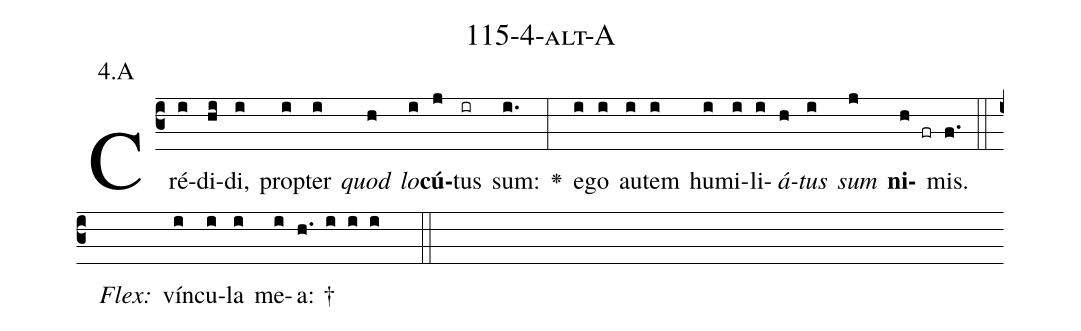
name: 115-4-alt-A;
annotation: 4.A;
%%
(c3)Cré(i)di(hi)di,(i) prop(i)ter(i) <i>quod</i>(h) <i>lo</i>(i)<b>cú</b>(j)tus(ir) sum:(i.) <v>\greheightstar</v>(:) e(i)go(i) au(i)tem(i) hu(i)mi(i)li(i)<i>á</i>(h)<i>tus</i>(i) <i>sum</i>(j) <b>ni</b>(h fr)mis.(f.) (::)
<i>Flex:</i>()  vín(i)cu(i)la(i) me(i)a: †(h. i i i  ::)

%E(i) u(h) o(i) u(j) a(h) e.(f.) (::)
